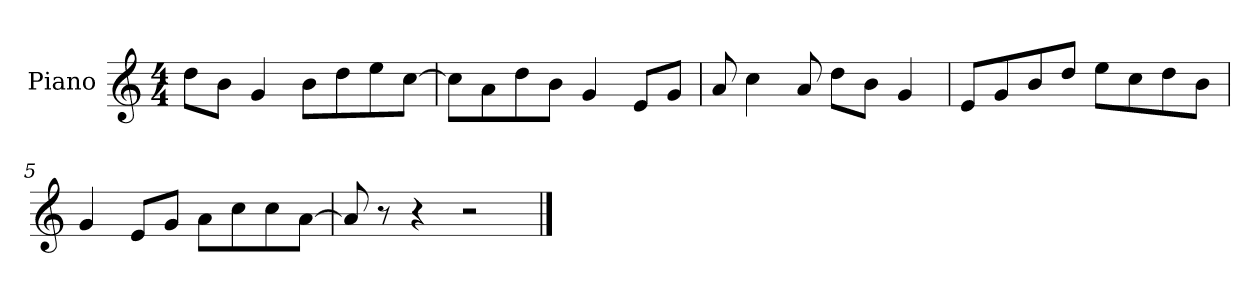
**kern
*part1
*staff1
*I"Piano
*I'P-no
*clefG2
*k[]
*M4/4
*MM90
=1
8dd\L
8b\J
4g/
8b\L
8dd\
8ee\
[8cc\J
=2
8cc\L]
8a\
8dd\
8b\J
4g/
8e/L
8g/J
=3
8a/
4cc\
8a/
8dd\L
8b\J
4g/
=4
8e/L
8g/
8b/
8dd/J
8ee\L
8cc\
8dd\
8b\J
=5
4g/
8e/L
8g/J
8a\L
8cc\
8cc\
[8a\J
!!LO:LB:g=z
=6
8a/]
8r
4r
2r
==
*-
